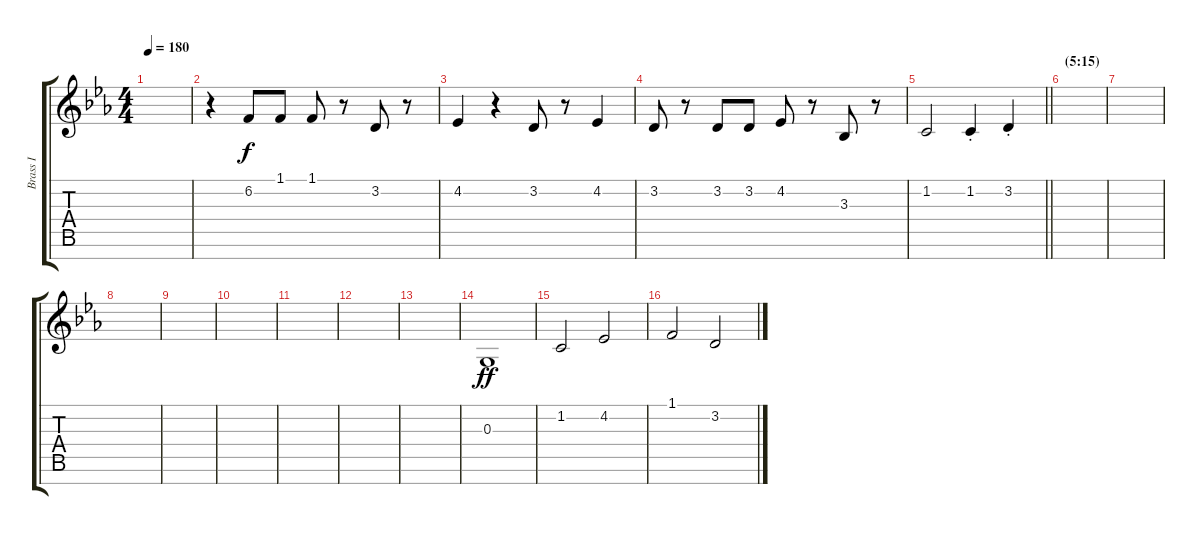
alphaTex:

\track ("Brass I" "Brass I") {instrument frenchhorn}
\staff {score tabs}
\tuning (E4 B3 G3 D3 A2 E2 B1) {hide}
\ts (4 4)
\tempo 180
\clef g2
\ks eb
|
r.4 6.2.8 1.1.8 1.1.8 r.8 3.2.8 r.8 |
4.2.4 r.4 3.2.8 r.8 4.2.4 |
3.2.8 r.8 3.2.8 3.2.8 4.2.8 r.8 3.3.8 r.8 |
\barLineRight lightlight
1.2.2 1.2{st}.4 3.2{st}.4 |
\section ("" "(5:15)")
|
|
|
|
|
|
|
|
0.3.1{dy ff} |
1.2.2 4.2.2 |
1.1.2 3.2.2
